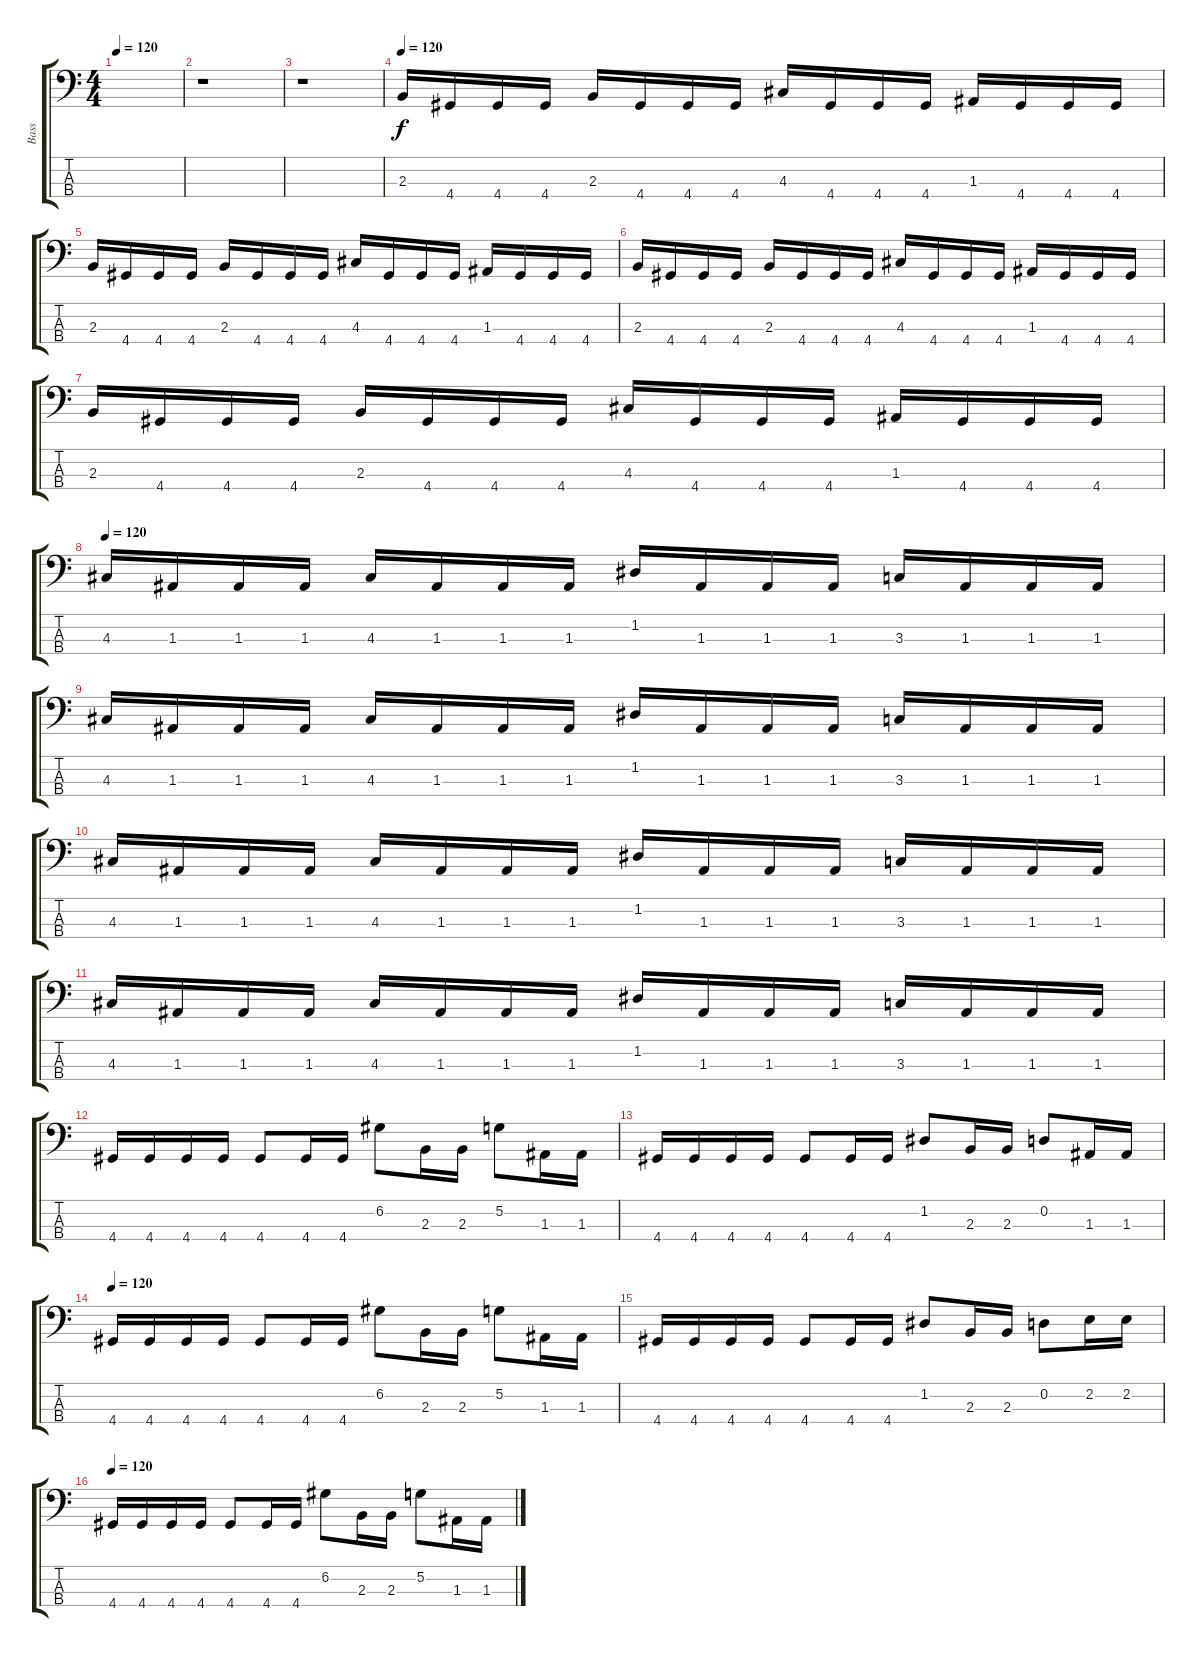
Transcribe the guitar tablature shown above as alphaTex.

\track ("Bass" "Bass") {instrument electricbasspick}
\staff {score tabs}
\tuning (G2 D2 A1 E1) {hide}
\ts (4 4)
\tempo 120
\clef f4
\ks c
|
r.1 |
r.1 |
\tempo 120
2.3.16 4.4.16 4.4.16 4.4.16 2.3.16 4.4.16 4.4.16 4.4.16 4.3.16 4.4.16 4.4.16 4.4.16 1.3.16 4.4.16 4.4.16 4.4.16 |
2.3.16 4.4.16 4.4.16 4.4.16 2.3.16 4.4.16 4.4.16 4.4.16 4.3.16 4.4.16 4.4.16 4.4.16 1.3.16 4.4.16 4.4.16 4.4.16 |
2.3.16 4.4.16 4.4.16 4.4.16 2.3.16 4.4.16 4.4.16 4.4.16 4.3.16 4.4.16 4.4.16 4.4.16 1.3.16 4.4.16 4.4.16 4.4.16 |
2.3.16 4.4.16 4.4.16 4.4.16 2.3.16 4.4.16 4.4.16 4.4.16 4.3.16 4.4.16 4.4.16 4.4.16 1.3.16 4.4.16 4.4.16 4.4.16 |
\tempo 120
4.3.16 1.3.16 1.3.16 1.3.16 4.3.16 1.3.16 1.3.16 1.3.16 1.2.16 1.3.16 1.3.16 1.3.16 3.3.16 1.3.16 1.3.16 1.3.16 |
4.3.16 1.3.16 1.3.16 1.3.16 4.3.16 1.3.16 1.3.16 1.3.16 1.2.16 1.3.16 1.3.16 1.3.16 3.3.16 1.3.16 1.3.16 1.3.16 |
4.3.16 1.3.16 1.3.16 1.3.16 4.3.16 1.3.16 1.3.16 1.3.16 1.2.16 1.3.16 1.3.16 1.3.16 3.3.16 1.3.16 1.3.16 1.3.16 |
4.3.16 1.3.16 1.3.16 1.3.16 4.3.16 1.3.16 1.3.16 1.3.16 1.2.16 1.3.16 1.3.16 1.3.16 3.3.16 1.3.16 1.3.16 1.3.16 |
4.4.16 4.4.16 4.4.16 4.4.16 4.4.8 4.4.16 4.4.16 6.2.8 2.3.16 2.3.16 5.2.8 1.3.16 1.3.16 |
4.4.16 4.4.16 4.4.16 4.4.16 4.4.8 4.4.16 4.4.16 1.2.8 2.3.16 2.3.16 0.2.8 1.3.16 1.3.16 |
\tempo 120
4.4.16 4.4.16 4.4.16 4.4.16 4.4.8 4.4.16 4.4.16 6.2.8 2.3.16 2.3.16 5.2.8 1.3.16 1.3.16 |
4.4.16 4.4.16 4.4.16 4.4.16 4.4.8 4.4.16 4.4.16 1.2.8 2.3.16 2.3.16 0.2.8 2.2.16 2.2.16 |
\tempo 120
4.4.16 4.4.16 4.4.16 4.4.16 4.4.8 4.4.16 4.4.16 6.2.8 2.3.16 2.3.16 5.2.8 1.3.16 1.3.16
